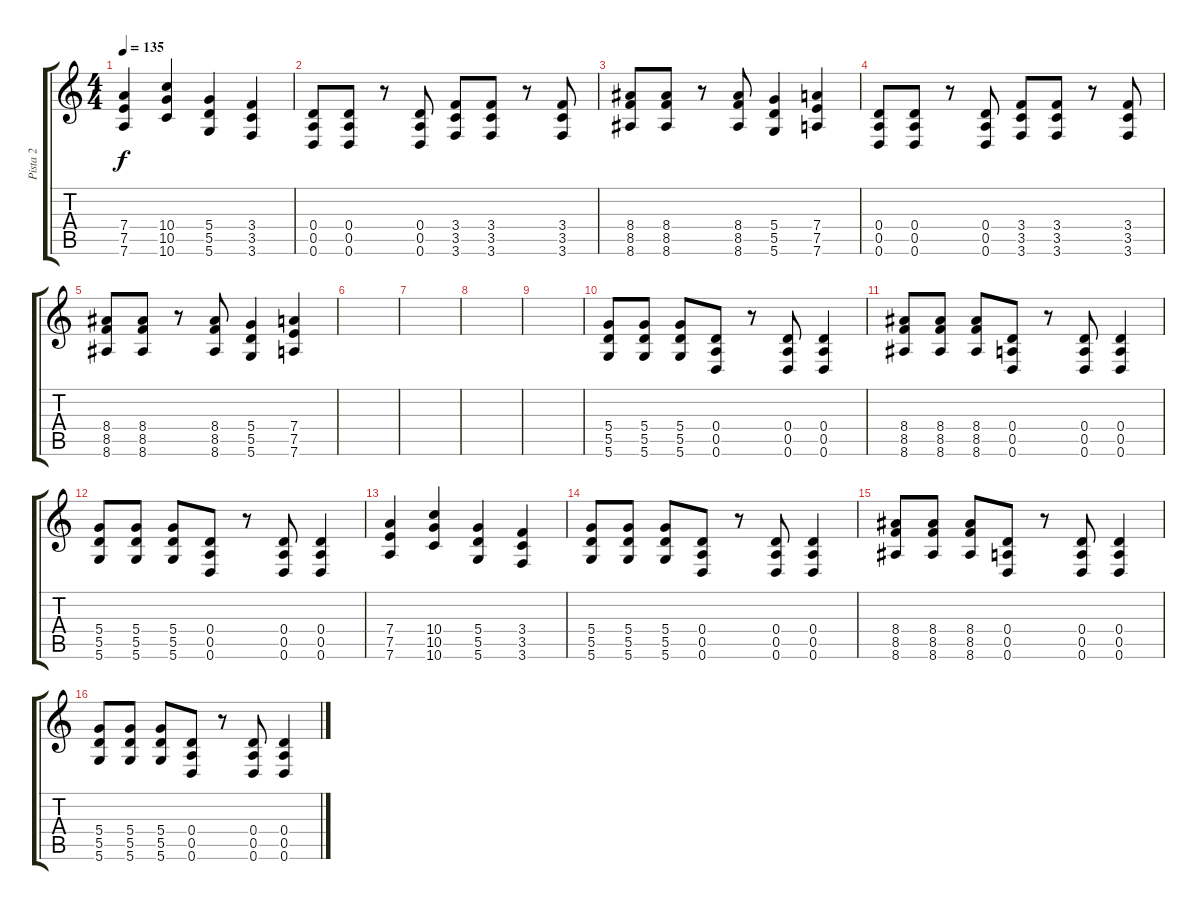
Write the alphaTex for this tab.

\track ("Pista 2" "Pista 2") {instrument overdrivenguitar}
\staff {score tabs}
\tuning (E4 B3 G3 D3 A2 D2) {hide}
\ts (4 4)
\tempo 135
\clef g2
\ks c
(7.4 7.5 7.6).4{dy f} (10.4 10.5 10.6).4 (5.4 5.5 5.6).4 (3.4 3.5 3.6).4 |
(0.4 0.5 0.6).8 (0.4 0.5 0.6).8 r.8 (0.4 0.5 0.6).8 (3.4 3.5 3.6).8 (3.4 3.5 3.6).8 r.8 (3.4 3.5 3.6).8 |
(8.4 8.5 8.6).8 (8.4 8.5 8.6).8 r.8 (8.4 8.5 8.6).8 (5.4 5.5 5.6).4 (7.4 7.5 7.6).4 |
(0.4 0.5 0.6).8 (0.4 0.5 0.6).8 r.8 (0.4 0.5 0.6).8 (3.4 3.5 3.6).8 (3.4 3.5 3.6).8 r.8 (3.4 3.5 3.6).8 |
(8.4 8.5 8.6).8 (8.4 8.5 8.6).8 r.8 (8.4 8.5 8.6).8 (5.4 5.5 5.6).4 (7.4 7.5 7.6).4 |
|
|
|
|
(5.4 5.5 5.6).8 (5.4 5.5 5.6).8 (5.4 5.5 5.6).8 (0.4 0.5 0.6).8 r.8 (0.4 0.5 0.6).8 (0.4 0.5 0.6).4 |
(8.4 8.5 8.6).8 (8.4 8.5 8.6).8 (8.4 8.5 8.6).8 (0.4 0.5 0.6).8 r.8 (0.4 0.5 0.6).8 (0.4 0.5 0.6).4 |
(5.4 5.5 5.6).8 (5.4 5.5 5.6).8 (5.4 5.5 5.6).8 (0.4 0.5 0.6).8 r.8 (0.4 0.5 0.6).8 (0.4 0.5 0.6).4 |
(7.4 7.5 7.6).4 (10.4 10.5 10.6).4 (5.4 5.5 5.6).4 (3.4 3.5 3.6).4 |
(5.4 5.5 5.6).8 (5.4 5.5 5.6).8 (5.4 5.5 5.6).8 (0.4 0.5 0.6).8 r.8 (0.4 0.5 0.6).8 (0.4 0.5 0.6).4 |
(8.4 8.5 8.6).8 (8.4 8.5 8.6).8 (8.4 8.5 8.6).8 (0.4 0.5 0.6).8 r.8 (0.4 0.5 0.6).8 (0.4 0.5 0.6).4 |
(5.4 5.5 5.6).8 (5.4 5.5 5.6).8 (5.4 5.5 5.6).8 (0.4 0.5 0.6).8 r.8 (0.4 0.5 0.6).8 (0.4 0.5 0.6).4
